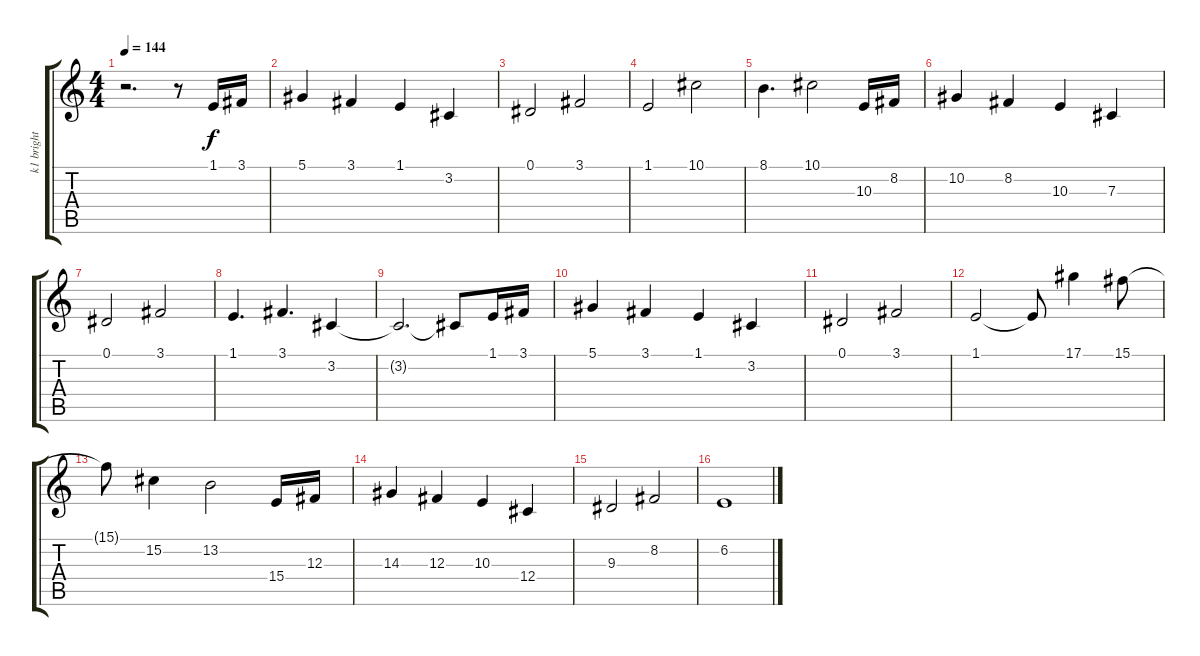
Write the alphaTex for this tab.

\track ("k1 bright" "k1 bright") {instrument fx5brightness}
\staff {score tabs}
\tuning (Eb4 Bb3 Gb3 Db3 Ab2 Eb2) {hide}
\ts (4 4)
\tempo 144
\clef g2
\ks c
r.2{d dy f} r.8 1.1.16 3.1.16 |
5.1.4 3.1.4 1.1.4 3.2.4 |
0.1.2 3.1.2 |
1.1.2 10.1.2 |
8.1.4{d} 10.1.2 10.3.16 8.2.16 |
10.2.4 8.2.4 10.3.4 7.3.4 |
0.1.2 3.1.2 |
1.1.4{d} 3.1.4{d} 3.2.4 |
3.2{t}.2{d} 3.2{t}.8 1.1.16 3.1.16 |
5.1.4 3.1.4 1.1.4 3.2.4 |
0.1.2 3.1.2 |
1.1.2 1.1{t}.8 17.1.4 15.1.8 |
15.1{t}.8 15.2.4 13.2.2 15.4.16 12.3.16 |
14.3.4 12.3.4 10.3.4 12.4.4 |
9.3.2 8.2.2 |
6.2.1
